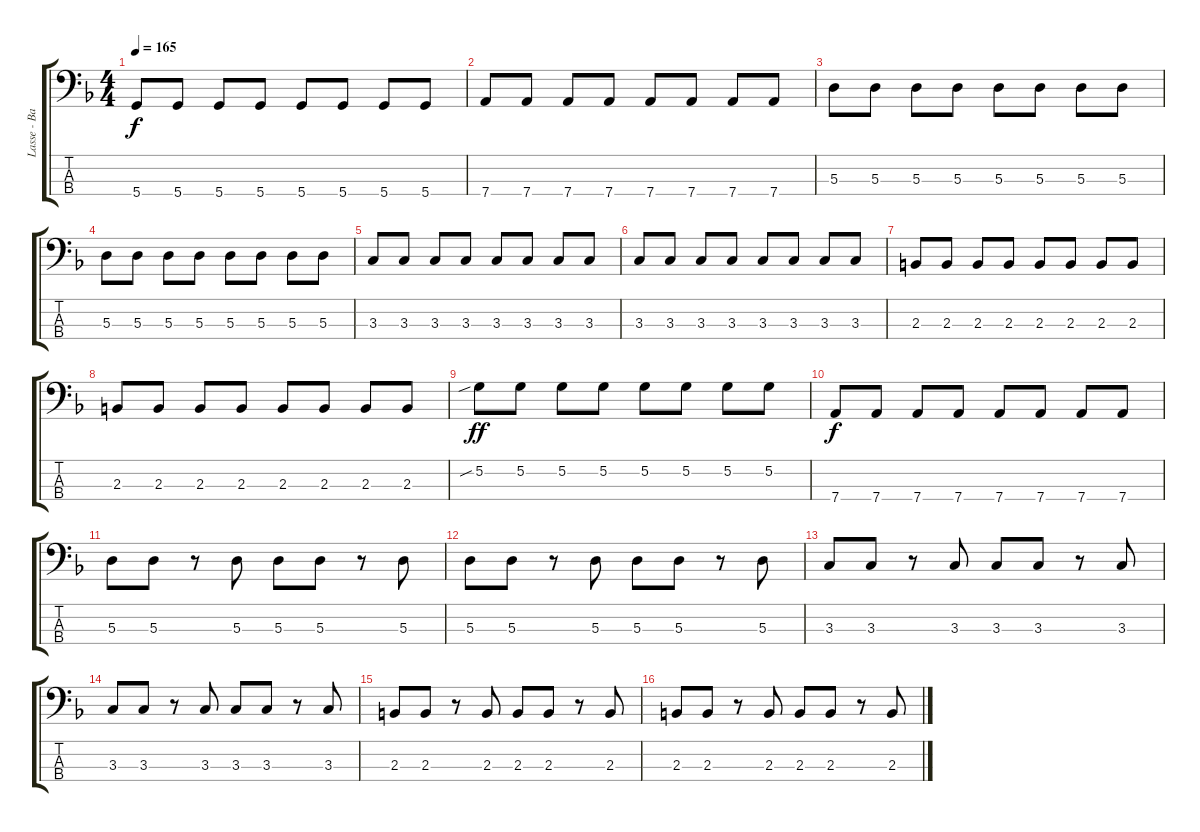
\track ("Lasse - Bass" "Lasse - Ba") {instrument electricbasspick}
\staff {score tabs}
\tuning (G2 D2 A1 D1) {hide}
\ts (4 4)
\tempo 165
\clef f4
\ks dminor
5.4.8{dy f} 5.4.8 5.4.8 5.4.8 5.4.8 5.4.8 5.4.8 5.4.8 |
7.4.8 7.4.8 7.4.8 7.4.8 7.4.8 7.4.8 7.4.8 7.4.8 |
5.3.8 5.3.8 5.3.8 5.3.8 5.3.8 5.3.8 5.3.8 5.3.8 |
5.3.8 5.3.8 5.3.8 5.3.8 5.3.8 5.3.8 5.3.8 5.3.8 |
3.3.8 3.3.8 3.3.8 3.3.8 3.3.8 3.3.8 3.3.8 3.3.8 |
3.3.8 3.3.8 3.3.8 3.3.8 3.3.8 3.3.8 3.3.8 3.3.8 |
2.3.8 2.3.8 2.3.8 2.3.8 2.3.8 2.3.8 2.3.8 2.3.8 |
2.3.8 2.3.8 2.3.8 2.3.8 2.3.8 2.3.8 2.3.8 2.3.8 |
5.2{sib}.8{dy ff} 5.2.8 5.2.8 5.2.8 5.2.8 5.2.8 5.2.8 5.2.8 |
7.4.8{dy f} 7.4.8 7.4.8 7.4.8 7.4.8 7.4.8 7.4.8 7.4.8 |
5.3.8 5.3.8 r.8 5.3.8 5.3.8 5.3.8 r.8 5.3.8 |
5.3.8 5.3.8 r.8 5.3.8 5.3.8 5.3.8 r.8 5.3.8 |
3.3.8 3.3.8 r.8 3.3.8 3.3.8 3.3.8 r.8 3.3.8 |
3.3.8 3.3.8 r.8 3.3.8 3.3.8 3.3.8 r.8 3.3.8 |
2.3.8 2.3.8 r.8 2.3.8 2.3.8 2.3.8 r.8 2.3.8 |
2.3.8 2.3.8 r.8 2.3.8 2.3.8 2.3.8 r.8 2.3.8
